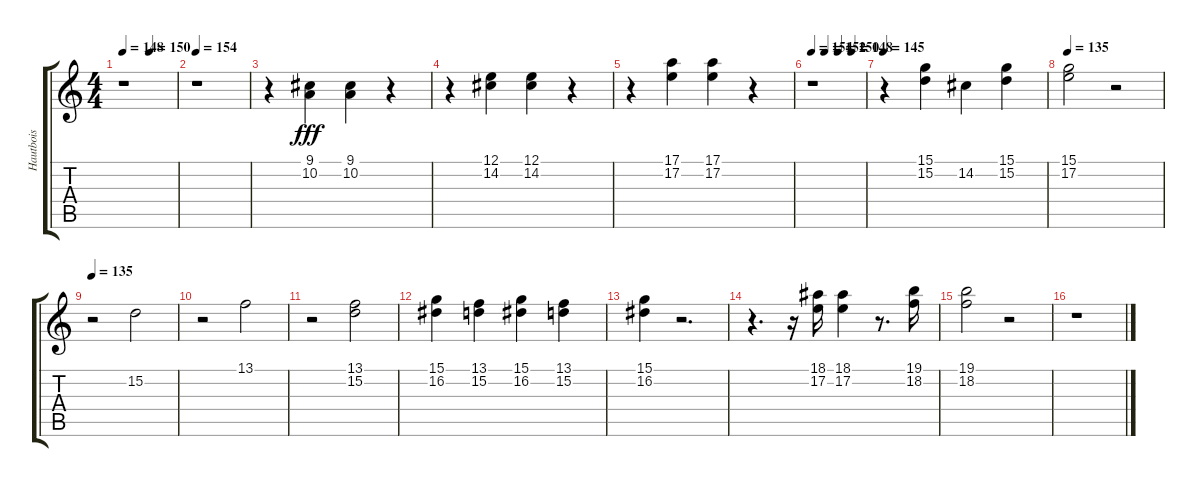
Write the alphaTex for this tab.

\track ("Hautbois" "Hautbois") {instrument oboe}
\staff {score tabs}
\tuning (E4 B3 G3 D3 A2 E2) {hide}
\ts (4 4)
\tempo 148
\tempo (150 0.5)
\clef g2
\ks c
r.1{dy ff} |
\tempo 154
r.1 |
r.4 (9.1 10.2).4{dy fff} (9.1 10.2).4 r.4 |
r.4 (12.1 14.2).4 (12.1 14.2).4 r.4 |
r.4 (17.1 17.2).4 (17.1 17.2).4 r.4 |
\tempo 154
\tempo (152 0.25)
\tempo (150 0.5)
\tempo (148 0.75)
r.1 |
\tempo 145
r.4 (15.1 15.2).4 14.2.4 (15.1 15.2).4 |
\tempo 135
(15.1 17.2).2 r.2 |
\tempo 135
r.2 15.2.2 |
r.2 13.1.2 |
r.2 (13.1 15.2).2 |
(15.1 16.2).4 (13.1 15.2).4 (15.1 16.2).4 (13.1 15.2).4 |
(15.1 16.2).4 r.2{d} |
r.4{d} r.16 (18.1 17.2).16 (18.1 17.2).4 r.8{d} (19.1 18.2).16 |
(19.1 18.2).2 r.2 |
r.1
